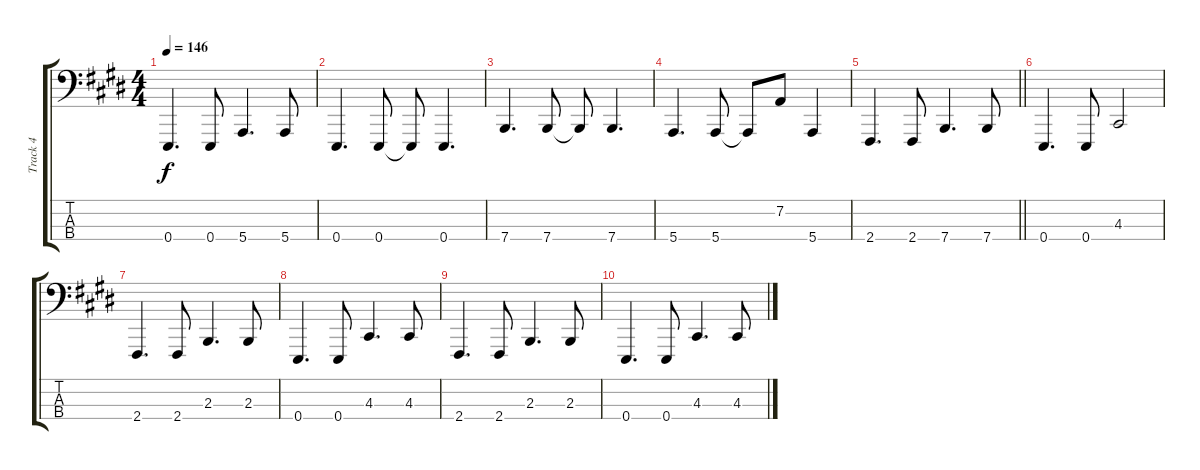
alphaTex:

\track ("Track 4" "Track 4") {instrument acousticgrandpiano}
\staff {score tabs}
\tuning (G2 D2 A1 E1) {hide}
\ts (4 4)
\tempo 146
\clef f4
\ks e
0.4.4{d dy f} 0.4.8 5.4.4{d} 5.4.8 |
0.4.4{d} 0.4.8 0.4{t}.8 0.4.4{d} |
7.4.4{d} 7.4.8 7.4{t}.8 7.4.4{d} |
5.4.4{d} 5.4.8 5.4{t}.8 7.2.8 5.4.4 |
\barLineRight lightlight
2.4.4{d} 2.4.8 7.4.4{d} 7.4.8 |
0.4.4{d} 0.4.8 4.3.2 |
2.4.4{d} 2.4.8 2.3.4{d} 2.3.8 |
0.4.4{d} 0.4.8 4.3.4{d} 4.3.8 |
2.4.4{d} 2.4.8 2.3.4{d} 2.3.8 |
0.4.4{d} 0.4.8 4.3.4{d} 4.3.8
